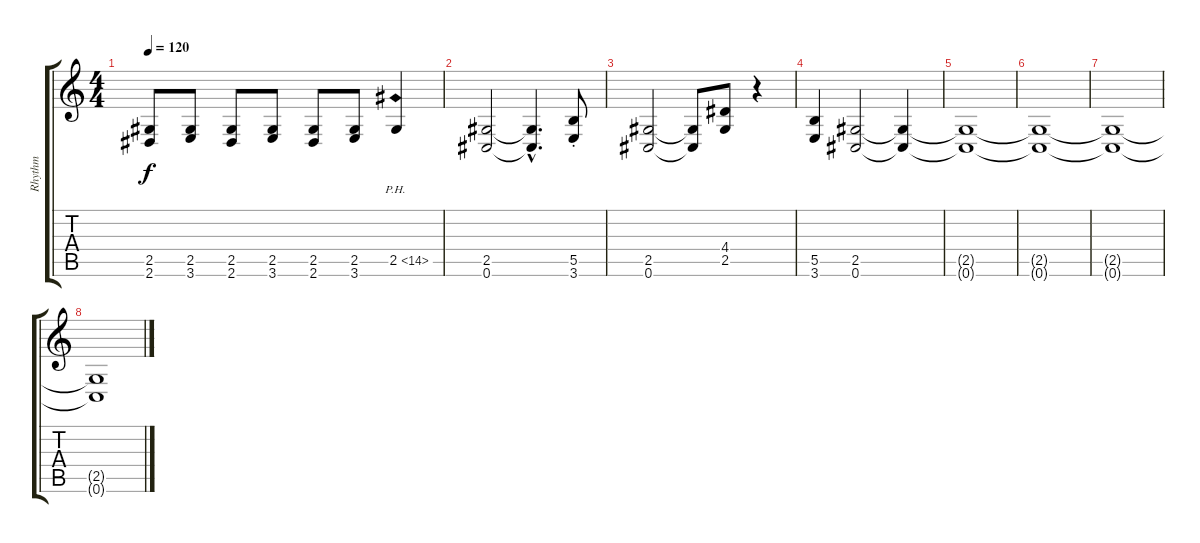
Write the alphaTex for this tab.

\track ("Rhythm" "Rhythm") {instrument distortionguitar}
\staff {score tabs}
\tuning (Db4 Ab3 E3 B2 Gb2 Db2) {hide}
\ts (4 4)
\tempo 120
\clef g2
\ks c
(2.5 2.6).8{dy f} (2.5 3.6).8 (2.5 2.6).8 (2.5 3.6).8 (2.5 2.6).8 (2.5 3.6).8 2.5{ph 12}.4 |
(2.5 0.6).2 (2.5{hac t} 0.6{hac t}).4{d} (5.5{st} 3.6{st}).8 |
(2.5 0.6).2 (2.5{t} 0.6{t}).8 (4.4 2.5).8 r.4 |
(5.5 3.6).4 (2.5 0.6).2 (2.5{t} 0.6{t}).4 |
(2.5{t} 0.6{t}).1{volume 0} |
(2.5{t} 0.6{t}).1 |
(2.5{t} 0.6{t}).1 |
(2.5{t} 0.6{t}).1
